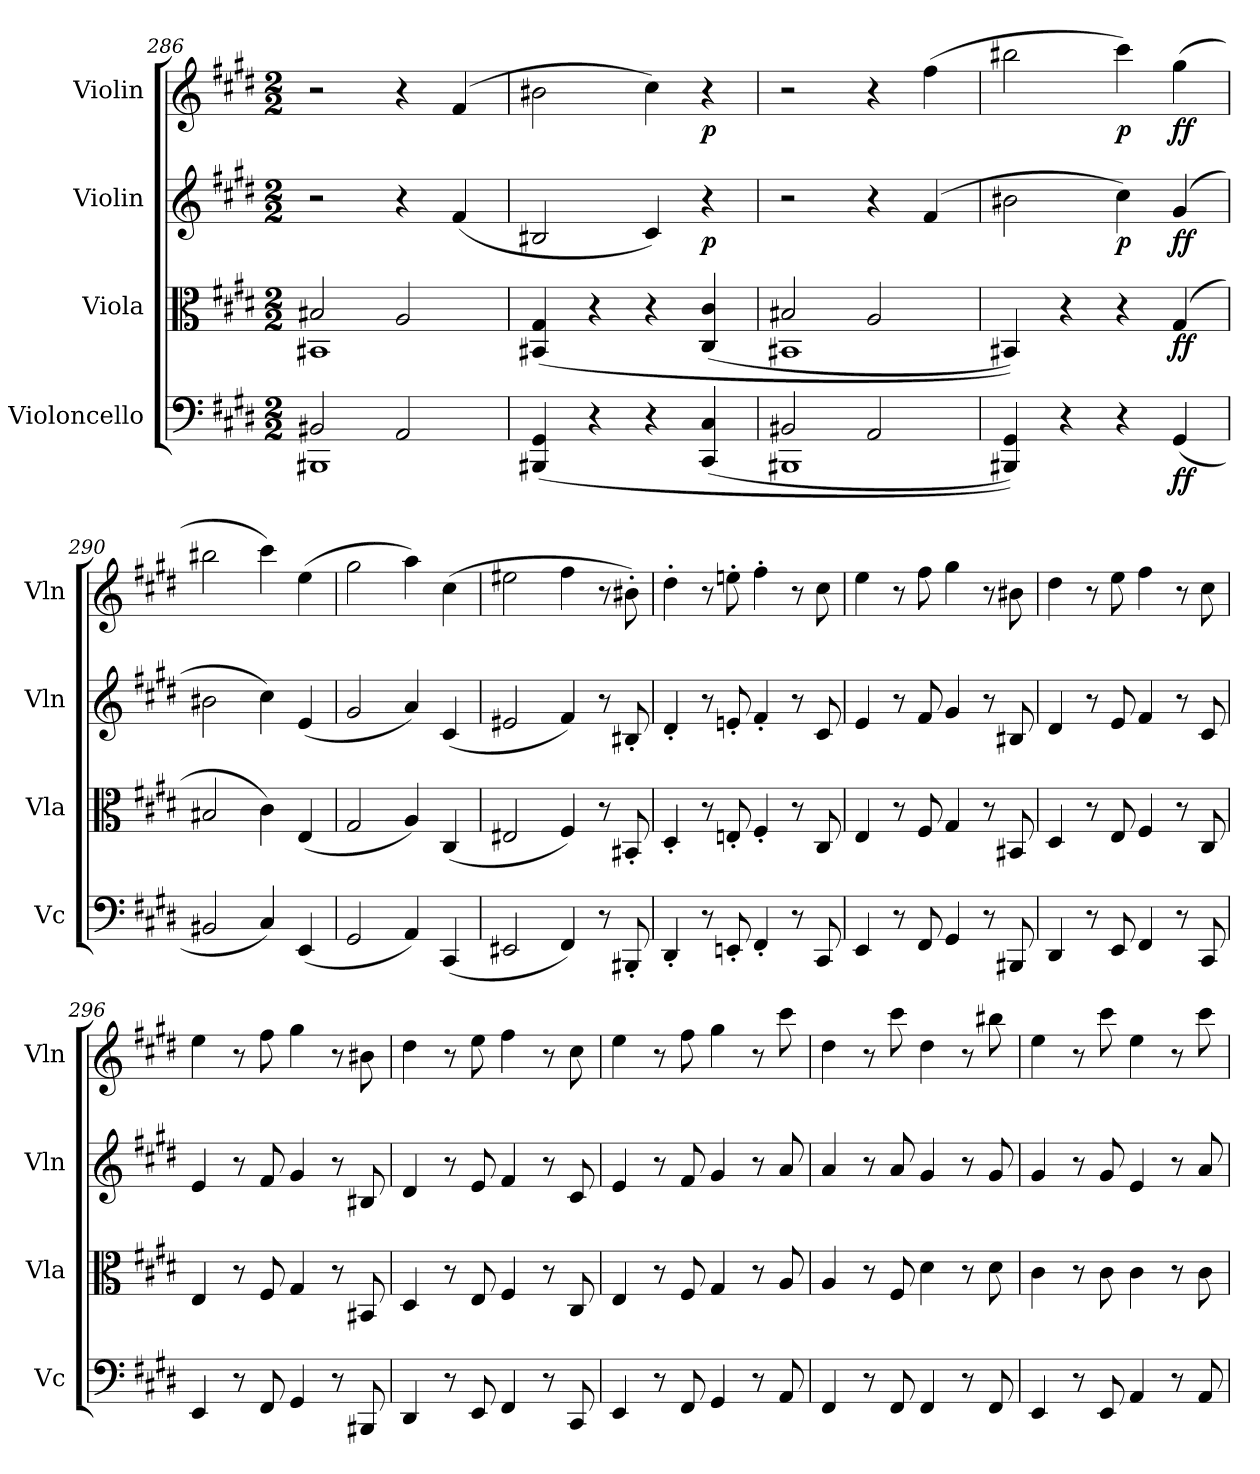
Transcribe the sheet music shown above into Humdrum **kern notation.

**kern	**dynam	**kern	**dynam	**kern	**dynam	**kern	**dynam
*part4	*part4	*part3	*part3	*part2	*part2	*part1	*part1
*staff4	*staff4	*staff3	*staff3	*staff2	*staff2	*staff1	*staff1
*I"Violoncello	*	*I"Viola	*	*I"Violin	*	*I"Violin	*
*I'Vc	*	*I'Vla	*	*I'Vln	*	*I'Vln	*
*clefF4	*	*clefC3	*	*clefG2	*	*clefG2	*
*k[f#c#g#d#]	*	*k[f#c#g#d#]	*	*k[f#c#g#d#]	*	*k[f#c#g#d#]	*
*M2/2	*	*M2/2	*	*M2/2	*	*M2/2	*
=286	=286	=286	=286	=286	=286	=286	=286
*^	*	*^	*	*	*	*	*
2BB#X/	1BBB#X	.	2B#X/	1BB#X	.	2r	.	2r	.
2AA/	.	.	2A/	.	.	4r	.	4r	.
.	.	.	.	.	.	(4f#/	.	(4f#/	.
*v	*v	*	*	*	*	*	*	*	*
*	*	*v	*v	*	*	*	*	*
=287	=287	=287	=287	=287	=287	=287	=287
(4BBB#X/ 4GG#/	.	(4BB#X/ 4G#/	.	2B#X/	.	2b#X\	.
4r	.	4r	.	.	.	.	.
4r	.	4r	.	4c#/)	.	4cc#\)	.
(4CC#/ 4C#/	.	(4C#/ 4c#/	.	4r	p	4r	p
=288	=288	=288	=288	=288	=288	=288	=288
*^	*	*^	*	*	*	*	*
2BB#X/	1BBB#X	.	2B#X/	1BB#X	.	2r	.	2r	.
2AA/	.	.	2A/	.	.	4r	.	4r	.
.	.	.	.	.	.	(4f#/	.	(4ff#\	.
*v	*v	*	*	*	*	*	*	*	*
*	*	*v	*v	*	*	*	*	*
=289	=289	=289	=289	=289	=289	=289	=289
4BBB#X/ 4GG#/))	.	4BB#X/))	.	2b#X\	.	2bb#X\	.
4r	.	4r	.	.	.	.	.
4r	.	4r	.	4cc#\)	p	4ccc#\)	p
(4GG#/	ff	(4G#/	ff	(4g#/	ff	(4gg#\	ff
=290	=290	=290	=290	=290	=290	=290	=290
2BB#X/	.	2B#X/	.	2b#X\	.	2bb#X\	.
4C#/)	.	4c#\)	.	4cc#\)	.	4ccc#\)	.
(4EE/	.	(4E/	.	(4e/	.	(4ee\	.
=291	=291	=291	=291	=291	=291	=291	=291
2GG#/	.	2G#/	.	2g#/	.	2gg#\	.
4AA/)	.	4A/)	.	4a/)	.	4aa\)	.
(4CC#/	.	(4C#/	.	(4c#/	.	(4cc#\	.
=292	=292	=292	=292	=292	=292	=292	=292
2EE#X/	.	2E#X/	.	2e#X/	.	2ee#X\	.
4FF#/)	.	4F#/)	.	4f#/)	.	4ff#\	.
8r	.	8r	.	8r	.	8r	.
8BBB#X'/	.	8BB#X'/	.	8B#X'/	.	8b#X'\)	.
=293	=293	=293	=293	=293	=293	=293	=293
4DD#'/	.	4D#'/	.	4d#'/	.	4dd#'\	.
8r	.	8r	.	8r	.	8r	.
8EEn'/	.	8En'/	.	8en'/	.	8een'\	.
4FF#'/	.	4F#'/	.	4f#'/	.	4ff#'\	.
8r	.	8r	.	8r	.	8r	.
8CC#/	.	8C#/	.	8c#/	.	8cc#\	.
=294	=294	=294	=294	=294	=294	=294	=294
4EE/	.	4E/	.	4e/	.	4ee\	.
8r	.	8r	.	8r	.	8r	.
8FF#/	.	8F#/	.	8f#/	.	8ff#\	.
4GG#/	.	4G#/	.	4g#/	.	4gg#\	.
8r	.	8r	.	8r	.	8r	.
8BBB#X/	.	8BB#X/	.	8B#X/	.	8b#X\	.
=295	=295	=295	=295	=295	=295	=295	=295
4DD#/	.	4D#/	.	4d#/	.	4dd#\	.
8r	.	8r	.	8r	.	8r	.
8EE/	.	8E/	.	8e/	.	8ee\	.
4FF#/	.	4F#/	.	4f#/	.	4ff#\	.
8r	.	8r	.	8r	.	8r	.
8CC#/	.	8C#/	.	8c#/	.	8cc#\	.
=296	=296	=296	=296	=296	=296	=296	=296
4EE/	.	4E/	.	4e/	.	4ee\	.
8r	.	8r	.	8r	.	8r	.
8FF#/	.	8F#/	.	8f#/	.	8ff#\	.
4GG#/	.	4G#/	.	4g#/	.	4gg#\	.
8r	.	8r	.	8r	.	8r	.
8BBB#X/	.	8BB#X/	.	8B#X/	.	8b#X\	.
=297	=297	=297	=297	=297	=297	=297	=297
4DD#/	.	4D#/	.	4d#/	.	4dd#\	.
8r	.	8r	.	8r	.	8r	.
8EE/	.	8E/	.	8e/	.	8ee\	.
4FF#/	.	4F#/	.	4f#/	.	4ff#\	.
8r	.	8r	.	8r	.	8r	.
8CC#/	.	8C#/	.	8c#/	.	8cc#\	.
=298	=298	=298	=298	=298	=298	=298	=298
4EE/	.	4E/	.	4e/	.	4ee\	.
8r	.	8r	.	8r	.	8r	.
8FF#/	.	8F#/	.	8f#/	.	8ff#\	.
4GG#/	.	4G#/	.	4g#/	.	4gg#\	.
8r	.	8r	.	8r	.	8r	.
8AA/	.	8A/	.	8a/	.	8ccc#\	.
=299	=299	=299	=299	=299	=299	=299	=299
4FF#/	.	4A/	.	4a/	.	4dd#\	.
8r	.	8r	.	8r	.	8r	.
8FF#/	.	8F#/	.	8a/	.	8ccc#\	.
4FF#/	.	4d#\	.	4g#/	.	4dd#\	.
8r	.	8r	.	8r	.	8r	.
8FF#/	.	8d#\	.	8g#/	.	8bb#X\	.
=300	=300	=300	=300	=300	=300	=300	=300
4EE/	.	4c#\	.	4g#/	.	4ee\	.
8r	.	8r	.	8r	.	8r	.
8EE/	.	8c#\	.	8g#/	.	8ccc#\	.
4AA/	.	4c#\	.	4e/	.	4ee\	.
8r	.	8r	.	8r	.	8r	.
8AA/	.	8c#\	.	8a/	.	8ccc#\	.
=	=	=	=	=	=	=	=
*-	*-	*-	*-	*-	*-	*-	*-
